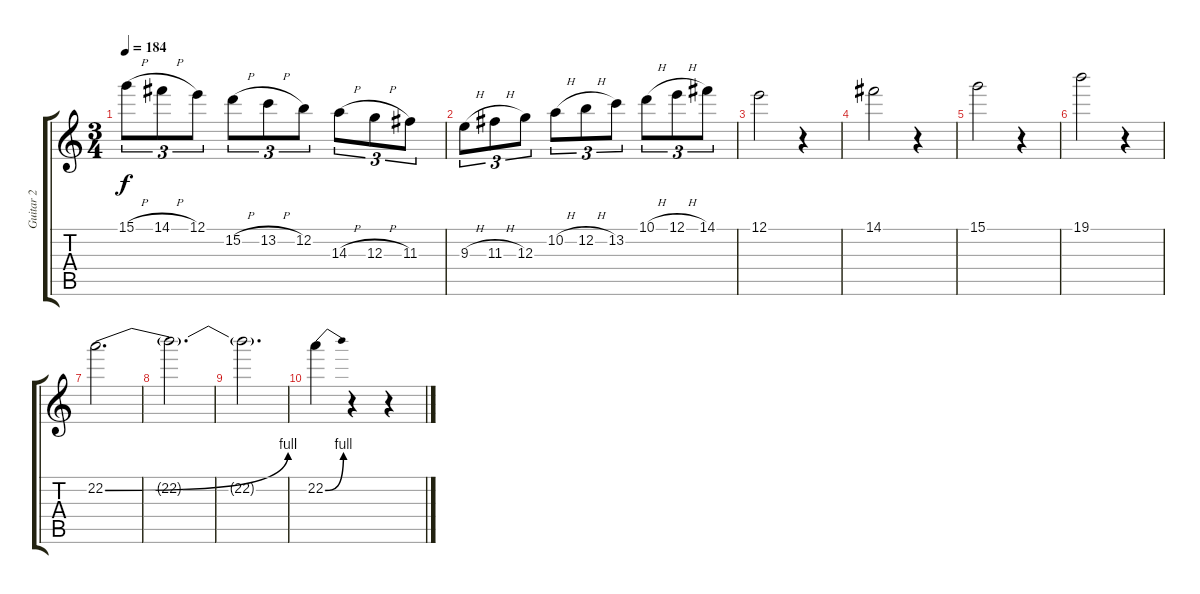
\track ("Guitar 2" "Guitar 2") {instrument distortionguitar}
\staff {score tabs}
\tuning (E4 B3 G3 D3 A2 E2) {hide}
\ts (3 4)
\tempo 184
\clef g2
\ks c
15.1{h}.8{tu (3 2) dy f} 14.1{h}.8{tu (3 2)} 12.1.8{tu (3 2)} 15.2{h}.8{tu (3 2)} 13.2{h}.8{tu (3 2)} 12.2.8{tu (3 2)} 14.3{h}.8{tu (3 2)} 12.3{h}.8{tu (3 2)} 11.3.8{tu (3 2)} |
9.3{h}.8{tu (3 2)} 11.3{h}.8{tu (3 2)} 12.3.8{tu (3 2)} 10.2{h}.8{tu (3 2)} 12.2{h}.8{tu (3 2)} 13.2.8{tu (3 2)} 10.1{h}.8{tu (3 2)} 12.1{h}.8{tu (3 2)} 14.1.8{tu (3 2)} |
12.1.2 r.4 |
14.1.2 r.4 |
15.1.2 r.4 |
19.1.2 r.4 |
22.2{be (bend 0 0 60 4)}.2{d} |
22.2{t}.2{d} |
22.2{t}.2{d} |
22.2{be (bend 0 0 60 4)}.4 r.4 r.4
